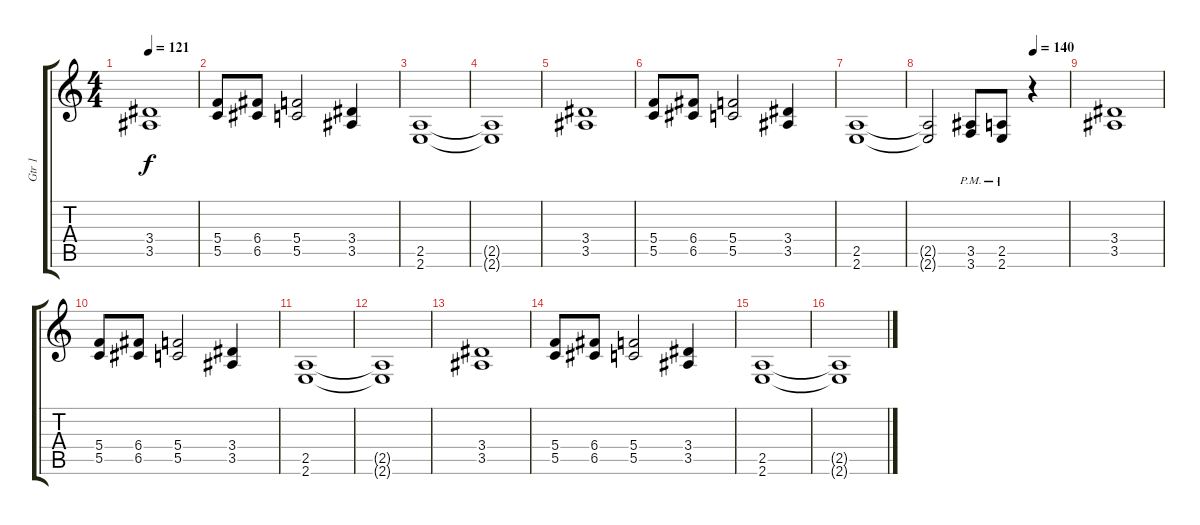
\track ("Gtr 1" "Gtr 1") {instrument distortionguitar}
\staff {score tabs}
\tuning (D4 A3 F3 C3 G2 D2) {hide}
\ts (4 4)
\tempo 121
\clef g2
\ks c
(3.4 3.5).1{dy f instrument distortionguitar} |
(5.4 5.5).8 (6.4 6.5).8 (5.4 5.5).2 (3.4 3.5).4 |
(2.5 2.6).1 |
(2.5{t} 2.6{t}).1 |
(3.4 3.5).1 |
(5.4 5.5).8 (6.4 6.5).8 (5.4 5.5).2 (3.4 3.5).4 |
(2.5 2.6).1 |
\tempo (140 0.75)
(2.5{t} 2.6{t}).2 (3.5 3.6{pm}).8 (2.5 2.6{pm}).8 r.4 |
(3.4 3.5).1 |
(5.4 5.5).8 (6.4 6.5).8 (5.4 5.5).2 (3.4 3.5).4 |
(2.5 2.6).1 |
(2.5{t} 2.6{t}).1 |
(3.4 3.5).1 |
(5.4 5.5).8 (6.4 6.5).8 (5.4 5.5).2 (3.4 3.5).4 |
(2.5 2.6).1 |
(2.5{t} 2.6{t}).1
